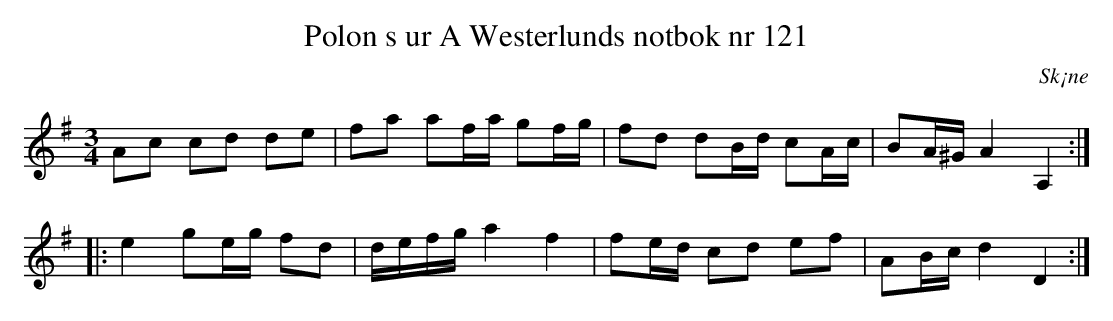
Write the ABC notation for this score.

X:1
T: Polon s ur A Westerlunds notbok nr 121
M: 3/4
L: 1/16
O: Sk¡ne
K: ADor
A2c2 c2d2 d2e2 | f2a2 a2fa g2fg | f2d2 d2Bd c2Ac | B2A^G A4 A,4 ::
e4 g2eg f2d2 | defg a4 f4 | f2ed c2d2 e2f2 | A2Bc d4 D4 :|
